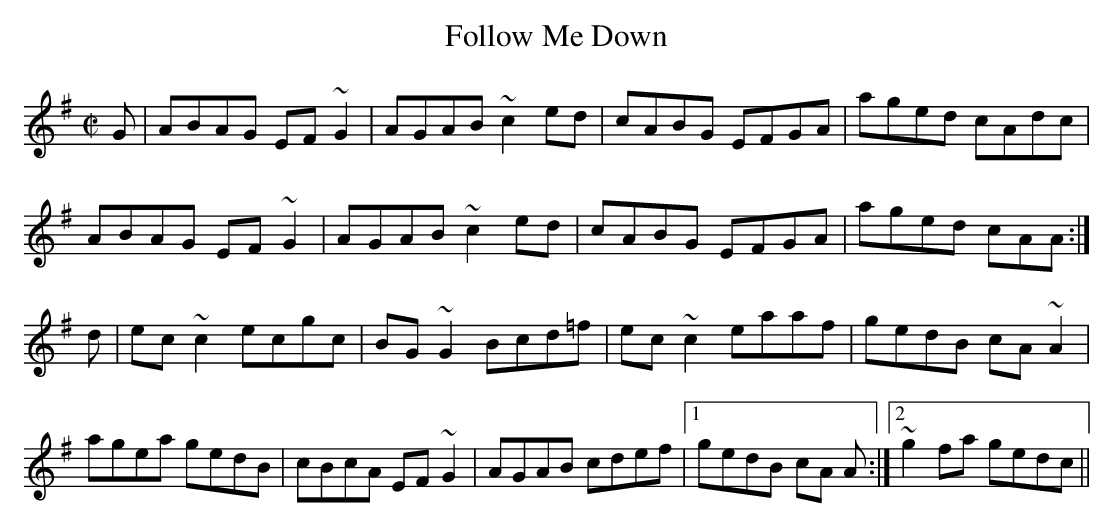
X:1
T:Follow Me Down
E:9
E:9
M:C|
K:ADor
G|ABAG EF~G2|AGAB ~c2ed|cABG EFGA|aged cAdc|
ABAG EF~G2|AGAB ~c2ed|cABG EFGA|aged cAA:|
d|ec~c2 ecgc|BG~G2 Bcd=f|ec~c2 eaaf|gedB cA~A2|
agea gedB|cBcA EF~G2|AGAB cdef|1 gedB cA A:|2 ~g2fa gedc||**
